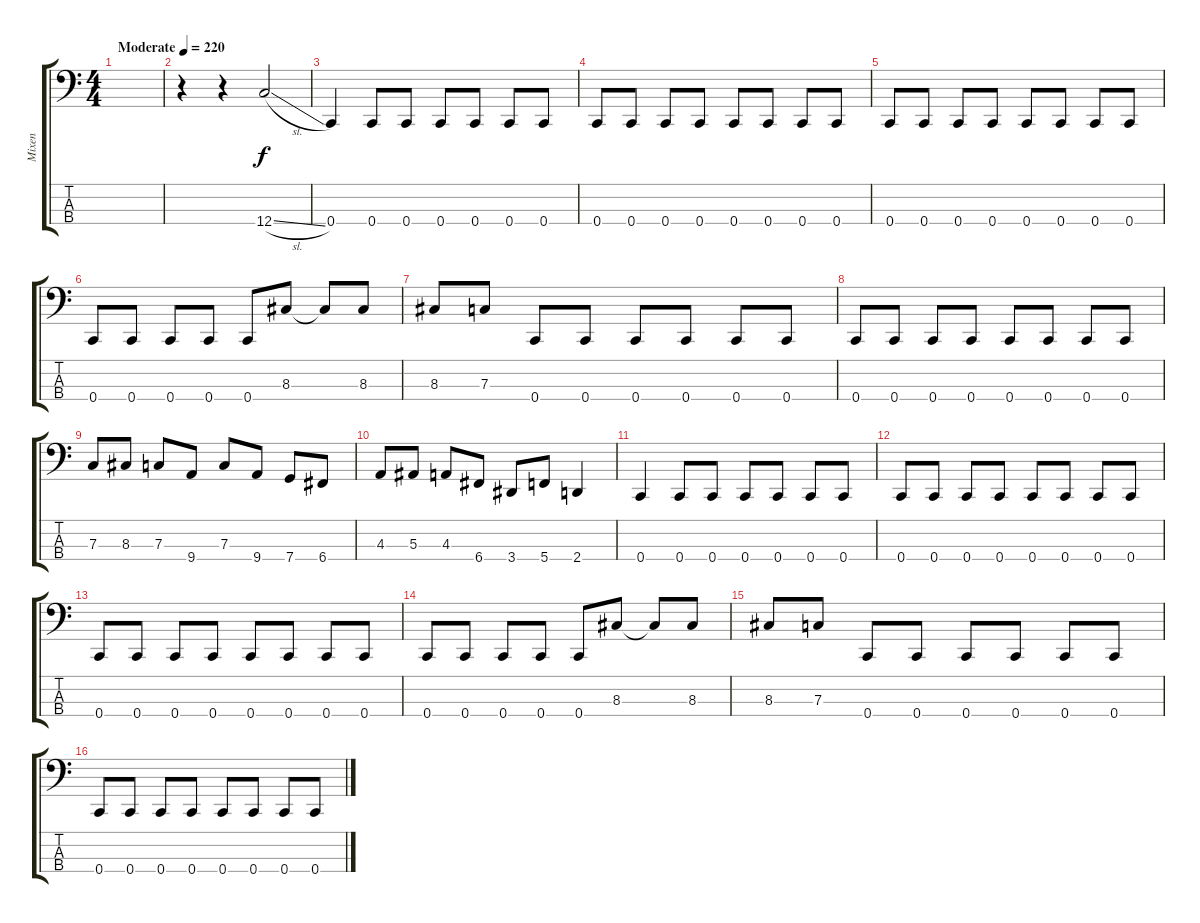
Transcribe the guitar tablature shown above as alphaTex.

\track ("Mixen" "Mixen") {instrument electricbasspick}
\staff {score tabs}
\tuning (Eb2 Bb1 F1 C1) {hide}
\ts (4 4)
\tempo (220 "Moderate")
\clef f4
\ks c
|
r.4 r.4 12.4{sl}.2 |
0.4.4 0.4.8 0.4.8 0.4.8 0.4.8 0.4.8 0.4.8 |
0.4.8 0.4.8 0.4.8 0.4.8 0.4.8 0.4.8 0.4.8 0.4.8 |
0.4.8 0.4.8 0.4.8 0.4.8 0.4.8 0.4.8 0.4.8 0.4.8 |
0.4.8 0.4.8 0.4.8 0.4.8 0.4.8 8.3.8 8.3{t}.8 8.3.8 |
8.3.8 7.3.8 0.4.8 0.4.8 0.4.8 0.4.8 0.4.8 0.4.8 |
0.4.8 0.4.8 0.4.8 0.4.8 0.4.8 0.4.8 0.4.8 0.4.8 |
7.3.8 8.3.8 7.3.8 9.4.8 7.3.8 9.4.8 7.4.8 6.4.8 |
4.3.8 5.3.8 4.3.8 6.4.8 3.4.8 5.4.8 2.4.4 |
0.4.4 0.4.8 0.4.8 0.4.8 0.4.8 0.4.8 0.4.8 |
0.4.8 0.4.8 0.4.8 0.4.8 0.4.8 0.4.8 0.4.8 0.4.8 |
0.4.8 0.4.8 0.4.8 0.4.8 0.4.8 0.4.8 0.4.8 0.4.8 |
0.4.8 0.4.8 0.4.8 0.4.8 0.4.8 8.3.8 8.3{t}.8 8.3.8 |
8.3.8 7.3.8 0.4.8 0.4.8 0.4.8 0.4.8 0.4.8 0.4.8 |
0.4.8 0.4.8 0.4.8 0.4.8 0.4.8 0.4.8 0.4.8 0.4.8
